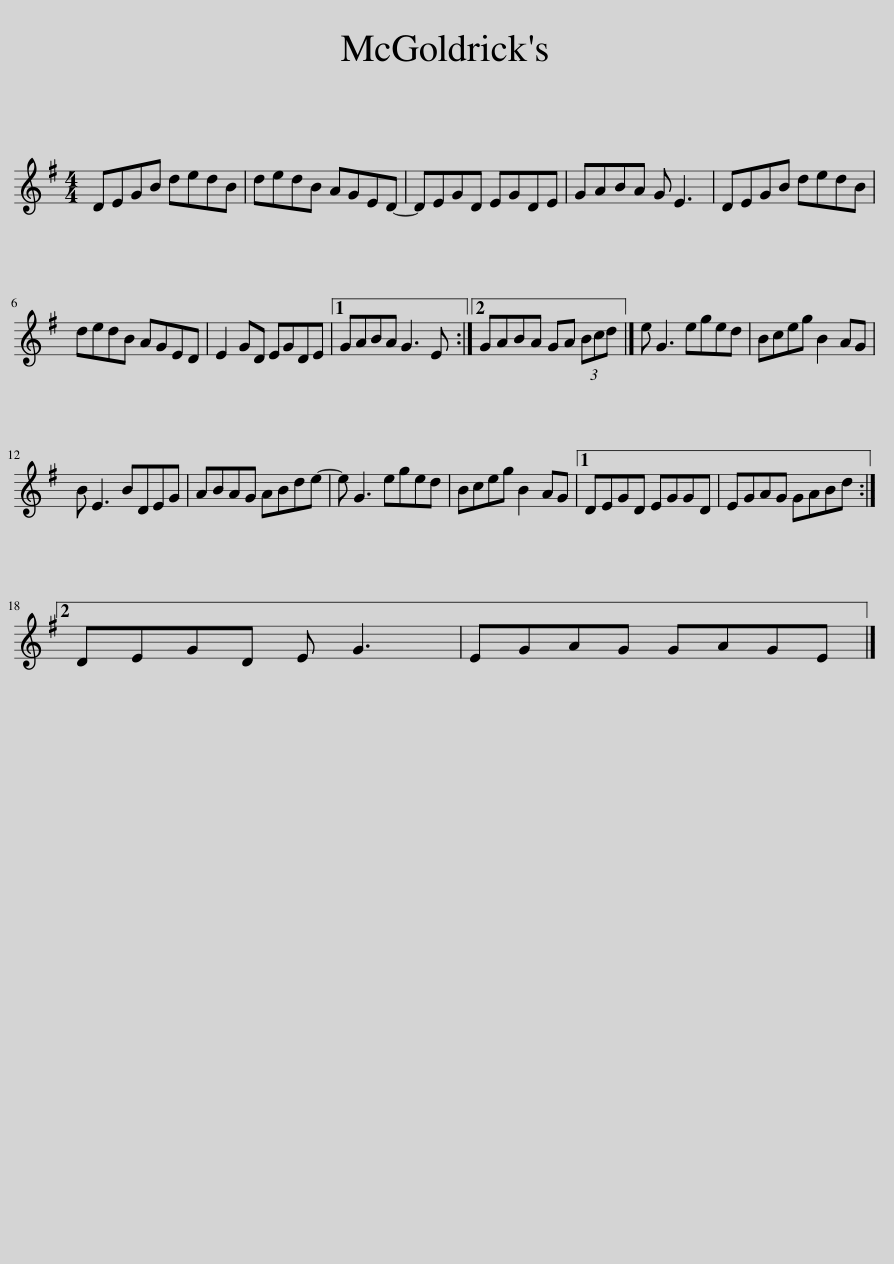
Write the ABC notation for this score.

X:1
L:1/8
M:4/4
I:linebreak $
K:G
V:1 treble
V:1
 DEGB dedB | dedB AGED- | DEGD EGDE | GABA G E3 | DEGB dedB |$ %5
 dedB AGED | E2 GD EGDE |1 GABA G3 E :|2 GABA GA (3Bcd |] e G3 eged | %10
 Bceg B2 AG |$ B E3 BDEG | ABAG ABde- | e G3 eged | Bceg B2 AG |1 %15
 DEGD EGGD | EGAG GABd :|2$ DEGD E G3 | EGAG GAGE |] %19
